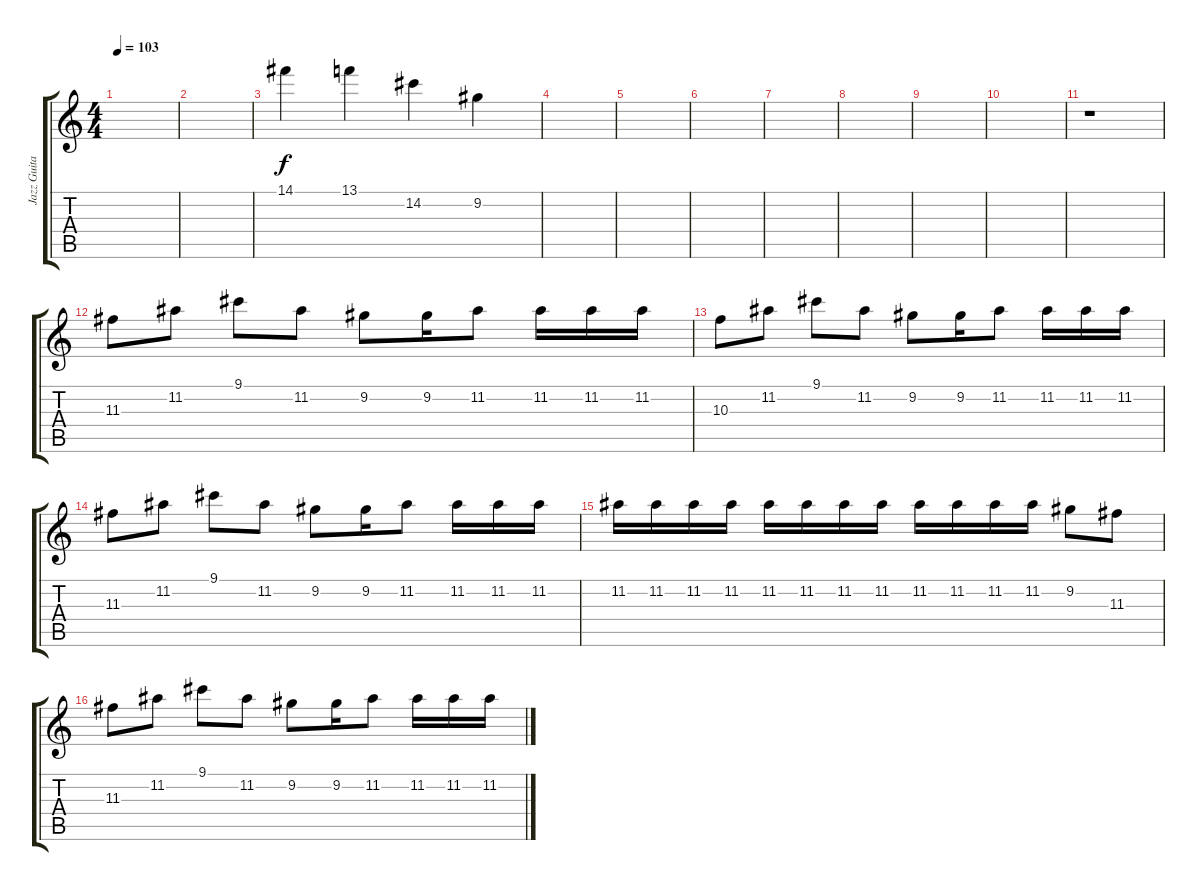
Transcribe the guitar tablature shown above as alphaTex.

\track ("Jazz Guitar" "Jazz Guita") {instrument electricguitarjazz}
\staff {score tabs}
\tuning (E4 B3 G3 D3 A2 E2) {hide}
\ts (4 4)
\tempo 103
\clef g2
\ks c
|
|
14.1.4 13.1.4 14.2.4 9.2.4 |
|
|
|
|
|
|
|
r.1 |
11.3.8{instrument electricguitarjazz} 11.2.8 9.1.8 11.2.8 9.2.8 9.2.16 11.2.8 11.2.16 11.2.16 11.2.16 |
10.3.8 11.2.8 9.1.8 11.2.8 9.2.8 9.2.16 11.2.8 11.2.16 11.2.16 11.2.16 |
11.3.8 11.2.8 9.1.8 11.2.8 9.2.8 9.2.16 11.2.8 11.2.16 11.2.16 11.2.16 |
11.2.16 11.2.16 11.2.16 11.2.16 11.2.16 11.2.16 11.2.16 11.2.16 11.2.16 11.2.16 11.2.16 11.2.16 9.2.8 11.3.8 |
11.3.8 11.2.8 9.1.8 11.2.8 9.2.8 9.2.16 11.2.8 11.2.16 11.2.16 11.2.16
